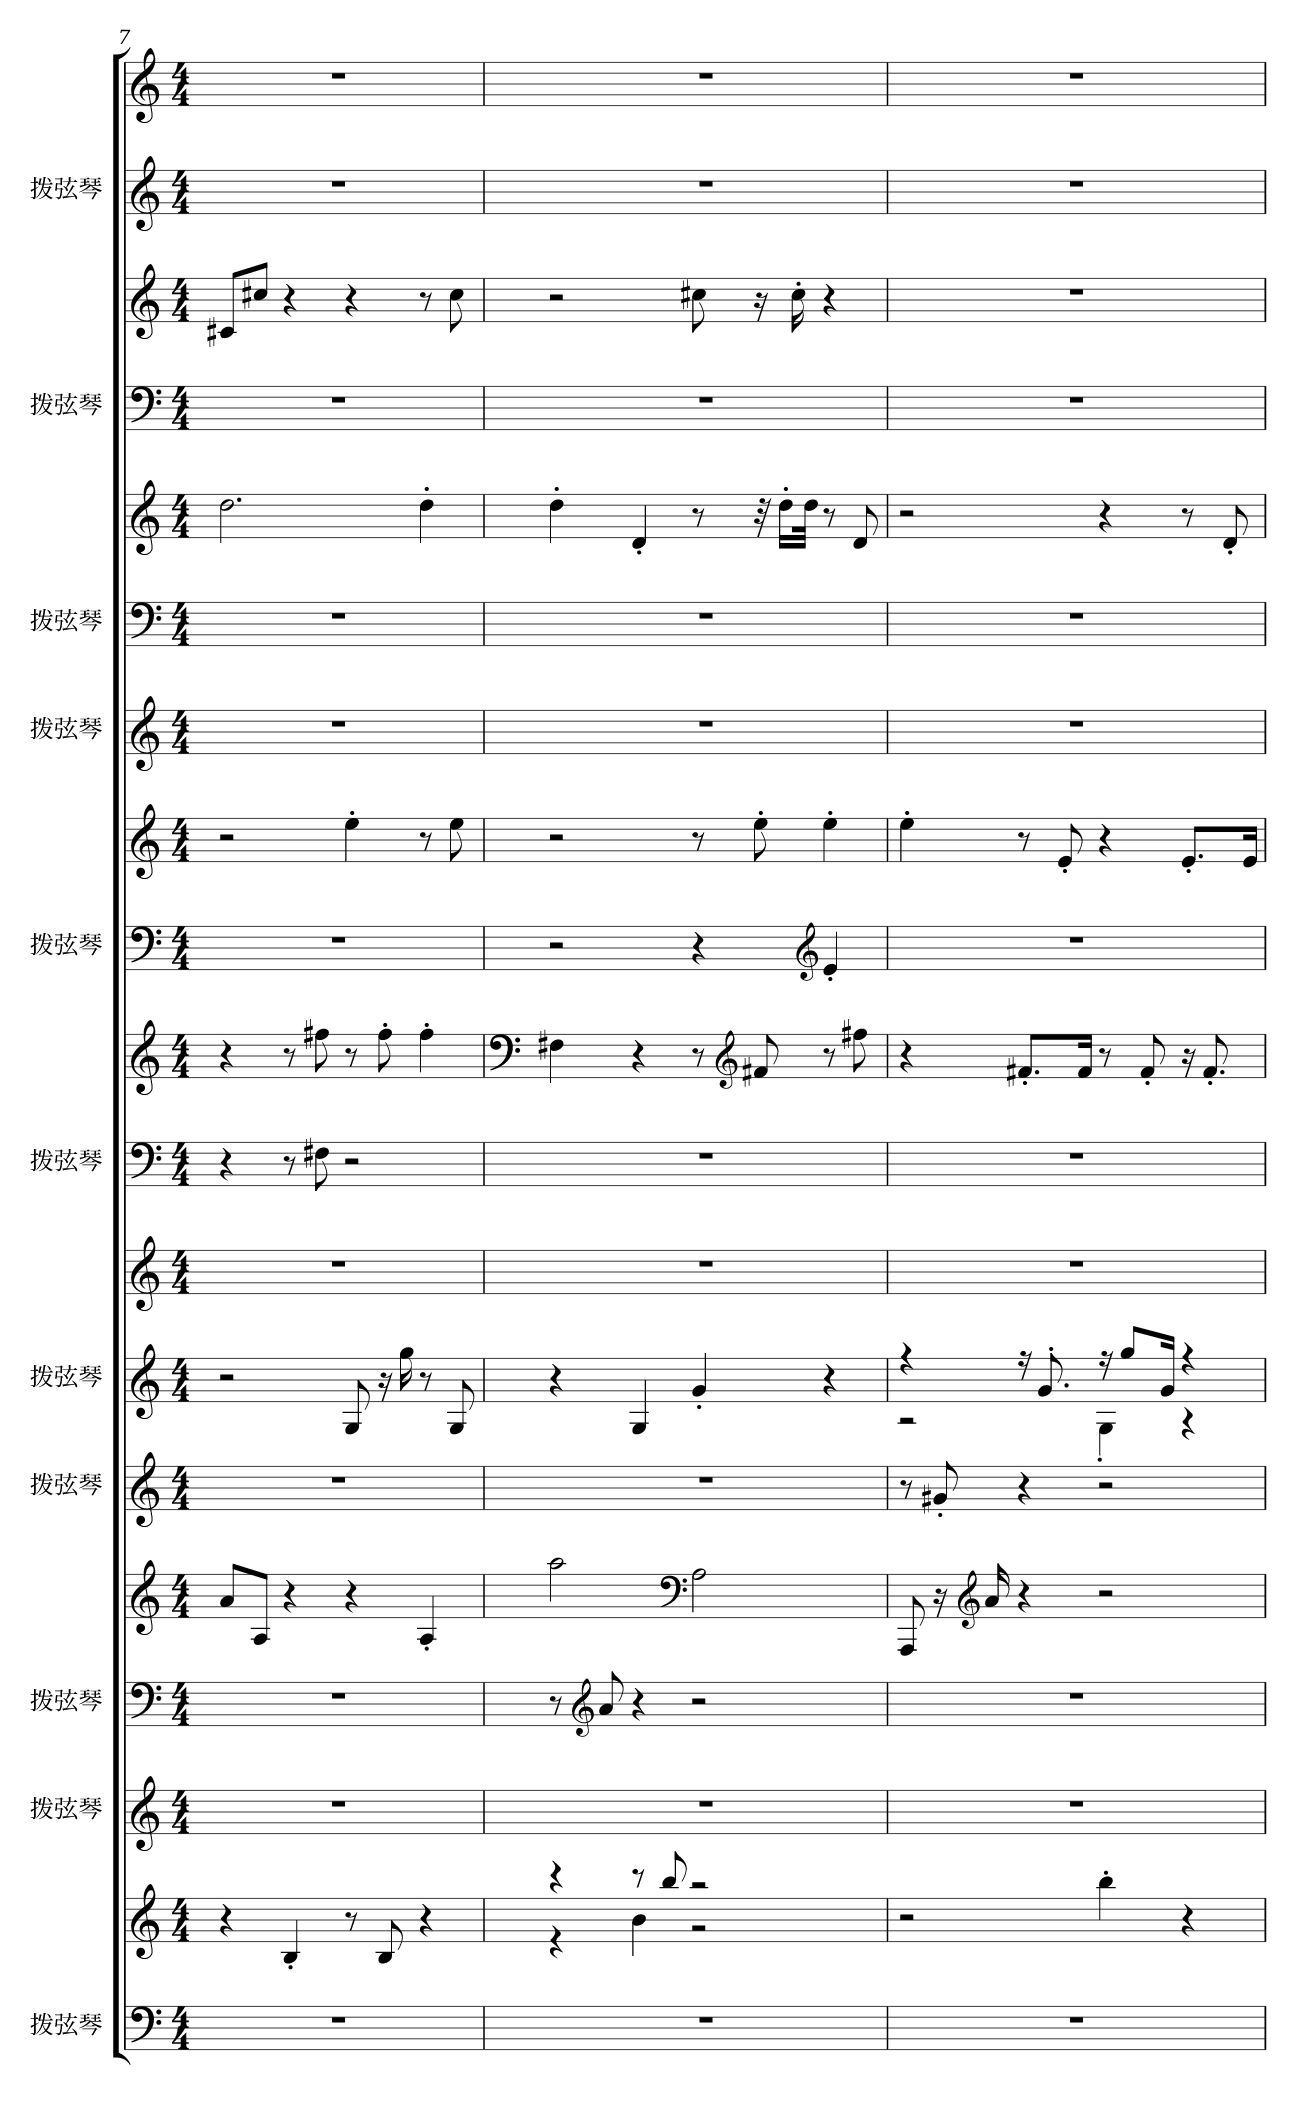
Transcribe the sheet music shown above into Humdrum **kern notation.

**kern	**kern	**kern	**kern	**kern	**kern	**kern	**kern	**kern	**kern	**kern	**kern	**kern	**kern	**kern	**kern	**kern	**kern	**kern
*part11	*part11	*part10	*part9	*part9	*part8	*part7	*part7	*part6	*part6	*part5	*part5	*part4	*part3	*part3	*part2	*part2	*part1	*part1
*staff19	*staff18	*staff17	*staff16	*staff15	*staff14	*staff13	*staff12	*staff11	*staff10	*staff9	*staff8	*staff7	*staff6	*staff5	*staff4	*staff3	*staff2	*staff1
*I"拨弦琴	*	*I"拨弦琴	*I"拨弦琴	*	*I"拨弦琴	*I"拨弦琴	*	*I"拨弦琴	*	*I"拨弦琴	*	*I"拨弦琴	*I"拨弦琴	*	*I"拨弦琴	*	*I"拨弦琴	*
*clefF4	*clefG2	*clefG2	*clefF4	*clefG2	*clefG2	*clefG2	*clefG2	*clefF4	*clefG2	*clefF4	*clefG2	*clefG2	*clefF4	*clefG2	*clefF4	*clefG2	*clefG2	*clefG2
*k[]	*k[]	*k[]	*k[]	*k[]	*k[]	*k[]	*k[]	*k[]	*k[]	*k[]	*k[]	*k[]	*k[]	*k[]	*k[]	*k[]	*k[]	*k[]
*M4/4	*M4/4	*M4/4	*M4/4	*M4/4	*M4/4	*M4/4	*M4/4	*M4/4	*M4/4	*M4/4	*M4/4	*M4/4	*M4/4	*M4/4	*M4/4	*M4/4	*M4/4	*M4/4
=7	=7	=7	=7	=7	=7	=7	=7	=7	=7	=7	=7	=7	=7	=7	=7	=7	=7	=7
1r	4r	1r	1r	8a/L	1r	2r	1r	4r	4r	1r	2r	1r	1r	2.dd\	1r	8c#X/L	1r	1r
.	.	.	.	8A/J	.	.	.	.	.	.	.	.	.	.	.	8cc#X/J	.	.
.	4B'/	.	.	4r	.	.	.	8r	8r	.	.	.	.	.	.	4r	.	.
.	.	.	.	.	.	.	.	8F#X\	8ff#X\	.	.	.	.	.	.	.	.	.
.	8r	.	.	4r	.	8G/	.	2r	8r	.	4ee'\	.	.	.	.	4r	.	.
.	8B/	.	.	.	.	16r	.	.	8ff#'\	.	.	.	.	.	.	.	.	.
.	.	.	.	.	.	16gg\	.	.	.	.	.	.	.	.	.	.	.	.
.	4r	.	.	4A'/	.	8r	.	.	4ff#'\	.	8r	.	.	4dd'\	.	8r	.	.
.	.	.	.	.	.	8G/	.	.	.	.	8ee\	.	.	.	.	8cc#\	.	.
!!LO:PB:g=z
=8	=8	=8	=8	=8	=8	=8	=8	=8	=8	=8	=8	=8	=8	=8	=8	=8	=8	=8
*	*	*	*	*	*	*	*	*	*clefF4	*	*	*	*	*	*	*	*	*
*	*^	*	*	*	*	*	*	*	*	*	*	*	*	*	*	*	*	*
1r	4r	4r	1r	8r	2aa\	1r	4r	1r	1r	4F#X\	2r	2r	1r	1r	4dd'\	1r	2r	1r	1r
*	*	*	*	*clefG2	*	*	*	*	*	*	*	*	*	*	*	*	*	*	*
.	.	.	.	8a/	.	.	.	.	.	.	.	.	.	.	.	.	.	.	.
.	8r	4b\	.	4r	.	.	4G/	.	.	4r	.	.	.	.	4d'/	.	.	.	.
.	8bb/	.	.	.	.	.	.	.	.	.	.	.	.	.	.	.	.	.	.
*	*	*	*	*	*clefF4	*	*	*	*	*	*	*	*	*	*	*	*	*	*
.	2r	2r	.	2r	2A\	.	4g'/	.	.	8r	4r	8r	.	.	8r	.	8cc#X\	.	.
*	*	*	*	*	*	*	*	*	*	*clefG2	*	*	*	*	*	*	*	*	*
.	.	.	.	.	.	.	.	.	.	8f#X/	.	8ee'\	.	.	32r	.	16r	.	.
.	.	.	.	.	.	.	.	.	.	.	.	.	.	.	16dd'\LL	.	.	.	.
.	.	.	.	.	.	.	.	.	.	.	.	.	.	.	.	.	16cc#'\	.	.
.	.	.	.	.	.	.	.	.	.	.	.	.	.	.	32dd\JJk	.	.	.	.
*	*	*	*	*	*	*	*	*	*	*	*clefG2	*	*	*	*	*	*	*	*
.	.	.	.	.	.	.	4r	.	.	8r	4e'/	4ee'\	.	.	8r	.	4r	.	.
.	.	.	.	.	.	.	.	.	.	8ff#X\	.	.	.	.	8d/	.	.	.	.
*	*v	*v	*	*	*	*	*	*	*	*	*	*	*	*	*	*	*	*	*
=9	=9	=9	=9	=9	=9	=9	=9	=9	=9	=9	=9	=9	=9	=9	=9	=9	=9	=9
*	*	*	*	*	*	*^	*	*	*	*	*	*	*	*	*	*	*	*
1r	2r	1r	1r	8AAA/	8r	4r	2r	1r	1r	4r	1r	4ee'\	1r	1r	2r	1r	1r	1r	1r
.	.	.	.	16r	8g#X'/	.	.	.	.	.	.	.	.	.	.	.	.	.	.
*	*	*	*	*clefG2	*	*	*	*	*	*	*	*	*	*	*	*	*	*	*
.	.	.	.	16a/	.	.	.	.	.	.	.	.	.	.	.	.	.	.	.
.	.	.	.	4r	4r	16r	.	.	.	8.f#X'/L	.	8r	.	.	.	.	.	.	.
.	.	.	.	.	.	8.g'/	.	.	.	.	.	.	.	.	.	.	.	.	.
.	.	.	.	.	.	.	.	.	.	.	.	8e'/	.	.	.	.	.	.	.
.	.	.	.	.	.	.	.	.	.	16f#/Jk	.	.	.	.	.	.	.	.	.
.	4bb'\	.	.	2r	2r	16r	4G'\	.	.	8r	.	4r	.	.	4r	.	.	.	.
.	.	.	.	.	.	8gg/L	.	.	.	.	.	.	.	.	.	.	.	.	.
.	.	.	.	.	.	.	.	.	.	8f#'/	.	.	.	.	.	.	.	.	.
.	.	.	.	.	.	16g/Jk	.	.	.	.	.	.	.	.	.	.	.	.	.
.	4r	.	.	.	.	4r	4r	.	.	16r	.	8.e'/L	.	.	8r	.	.	.	.
.	.	.	.	.	.	.	.	.	.	8.f#'/	.	.	.	.	.	.	.	.	.
.	.	.	.	.	.	.	.	.	.	.	.	.	.	.	8d'/	.	.	.	.
.	.	.	.	.	.	.	.	.	.	.	.	16e/Jk	.	.	.	.	.	.	.
*	*	*	*	*	*	*v	*v	*	*	*	*	*	*	*	*	*	*	*	*
=	=	=	=	=	=	=	=	=	=	=	=	=	=	=	=	=	=	=
*-	*-	*-	*-	*-	*-	*-	*-	*-	*-	*-	*-	*-	*-	*-	*-	*-	*-	*-
